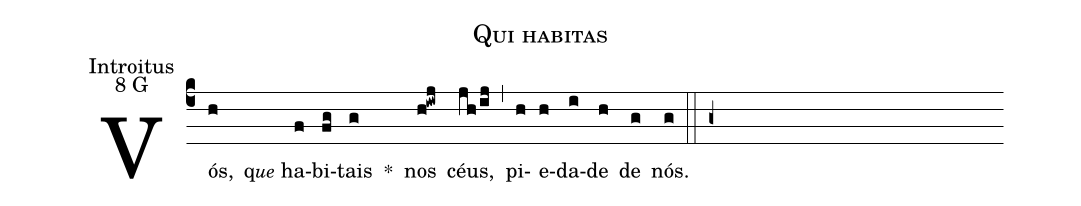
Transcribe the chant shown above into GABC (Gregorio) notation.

name: Qui habitas;
office-part: Introitus;
mode: 8;
mode-differentia: G;
%%
(c4)

Vós,(h) q<e>ue</e> ha(f)bi(fg)tais(g) *() nos(h!iwj) céus,(jh/ij) (,)  pi(h)e(h)da(i)de(h) de(g) nós.(g)

(::)

(g+)
